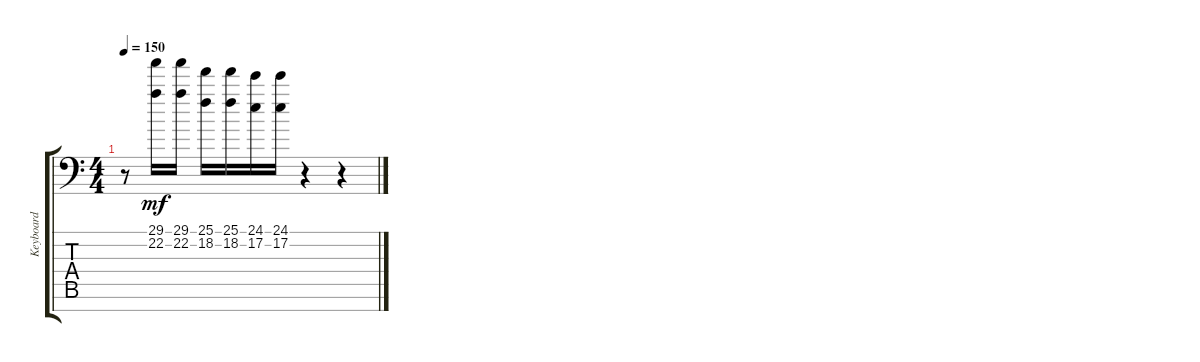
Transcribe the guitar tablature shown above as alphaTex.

\track ("Keyboard" "Keyboard") {instrument stringensemble1}
\staff {score tabs}
\tuning (E4 B3 G3 D3 A2 E2 E1) {hide}
\ts (4 4)
\tempo 150
\clef f4
\ks c
r.8{dy ff} (29.1 22.2).16{dy mf} (29.1 22.2).16 (25.1 18.2).16 (25.1 18.2).16 (24.1 17.2).16 (24.1 17.2).16 r.4 r.4
